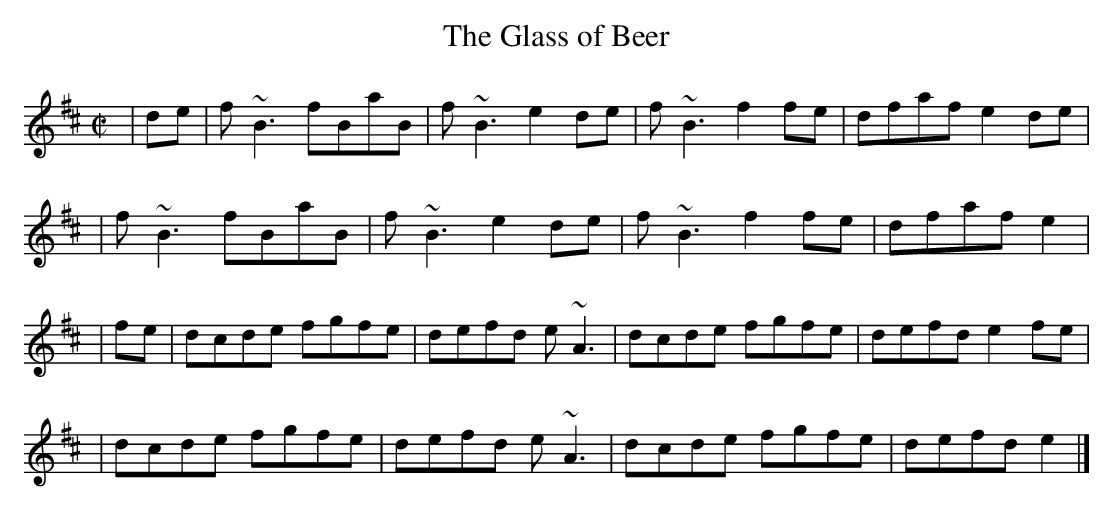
X:1
T:Glass of Beer, The
M:C|
K:Bm
|de|f~B3 fBaB|f~B3 e2de|f~B3 f2fe|dfaf e2de|
|f~B3 fBaB|f~B3 e2de|f~B3 f2fe| dfaf e2|
|fe|dcde fgfe|defd e~A3|dcde fgfe|defd e2fe|
|dcde fgfe|defd e~A3|dcde fgfe|defd e2|]
